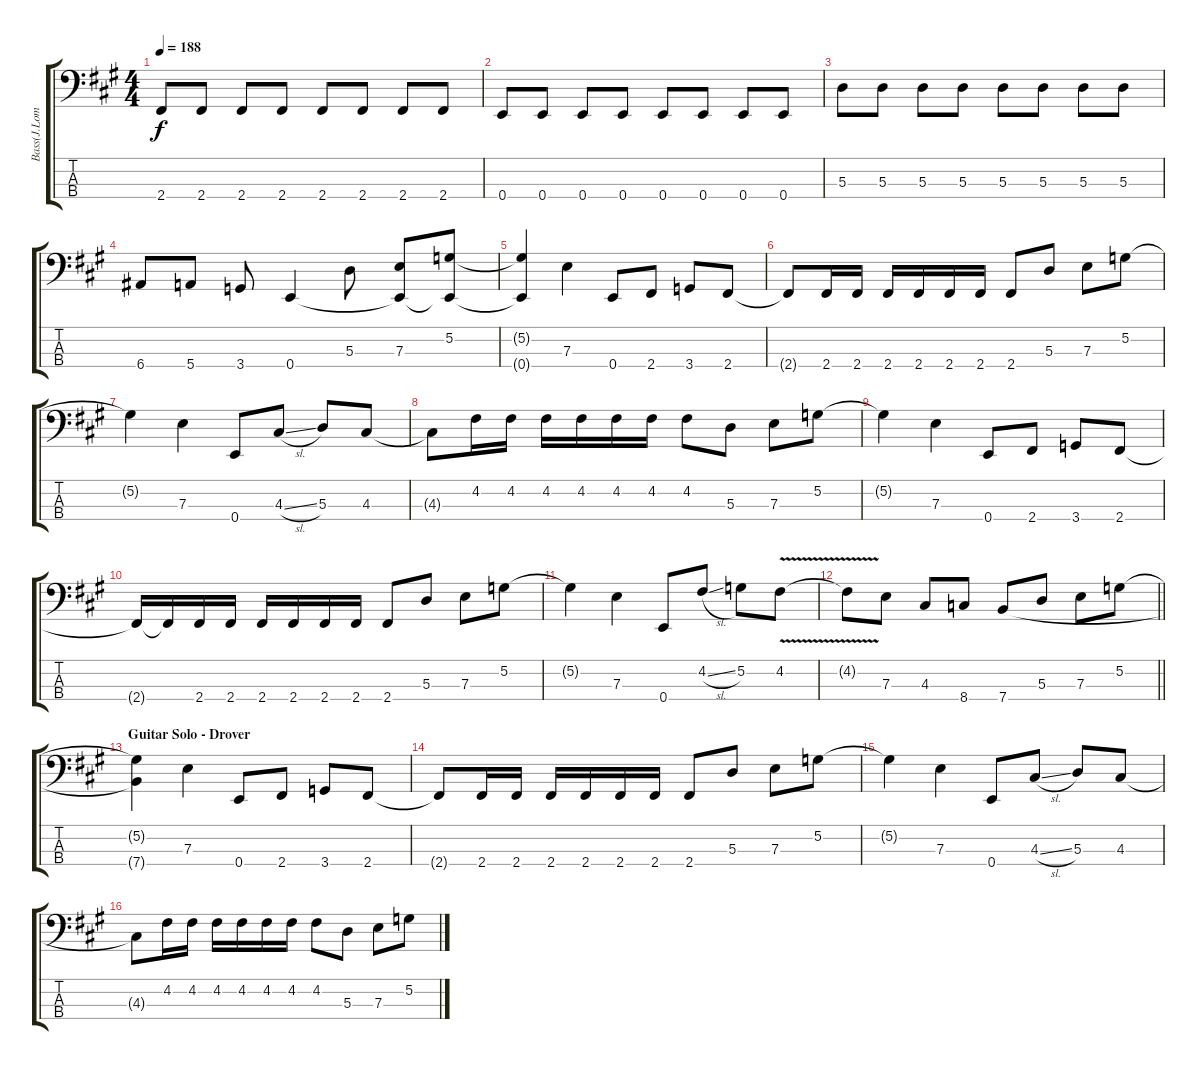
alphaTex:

\track ("Bass(J.Lomenzo)" "Bass(J.Lom") {instrument electricbasspick}
\staff {score tabs}
\tuning (G2 D2 A1 E1) {hide}
\ts (4 4)
\tempo 188
\clef f4
\ks a
2.4.8{dy f} 2.4.8 2.4.8 2.4.8 2.4.8 2.4.8 2.4.8 2.4.8 |
0.4.8 0.4.8 0.4.8 0.4.8 0.4.8 0.4.8 0.4.8 0.4.8 |
5.3.8 5.3.8 5.3.8 5.3.8 5.3.8 5.3.8 5.3.8 5.3.8 |
6.4.8 5.4.8 3.4.8 0.4.4 5.3.8 (7.3 0.4{t}).8 (5.2 0.4{t}).8 |
(5.2{t} 0.4{t}).4 7.3.4 0.4.8 2.4.8 3.4.8 2.4.8 |
2.4{t}.8 2.4.16 2.4.16 2.4.16 2.4.16 2.4.16 2.4.16 2.4.8 5.3.8 7.3.8 5.2.8 |
5.2{t}.4 7.3.4 0.4.8 4.3{sl}.8 5.3.8 4.3.8 |
4.3{t}.8 4.2.16 4.2.16 4.2.16 4.2.16 4.2.16 4.2.16 4.2.8 5.3.8 7.3.8 5.2.8 |
5.2{t}.4 7.3.4 0.4.8 2.4.8 3.4.8 2.4.8 |
2.4{t}.16 2.4{t}.16 2.4.16 2.4.16 2.4.16 2.4.16 2.4.16 2.4.16 2.4.8 5.3.8 7.3.8 5.2.8 |
5.2{t}.4 7.3.4 0.4.8 4.2{sl}.8 5.2.8 4.2{v}.8 |
\barLineRight lightlight
4.2{t}.8 7.3.8 4.3.8 8.4.8 7.4.8 5.3.8 7.3.8 5.2.8 |
\section ("" "Guitar Solo - Drover")
(5.2{t} 7.4{t}).4 7.3.4 0.4.8 2.4.8 3.4.8 2.4.8 |
2.4{t}.8 2.4.16 2.4.16 2.4.16 2.4.16 2.4.16 2.4.16 2.4.8 5.3.8 7.3.8 5.2.8 |
5.2{t}.4 7.3.4 0.4.8 4.3{sl}.8 5.3.8 4.3.8 |
4.3{t}.8 4.2.16 4.2.16 4.2.16 4.2.16 4.2.16 4.2.16 4.2.8 5.3.8 7.3.8 5.2.8
